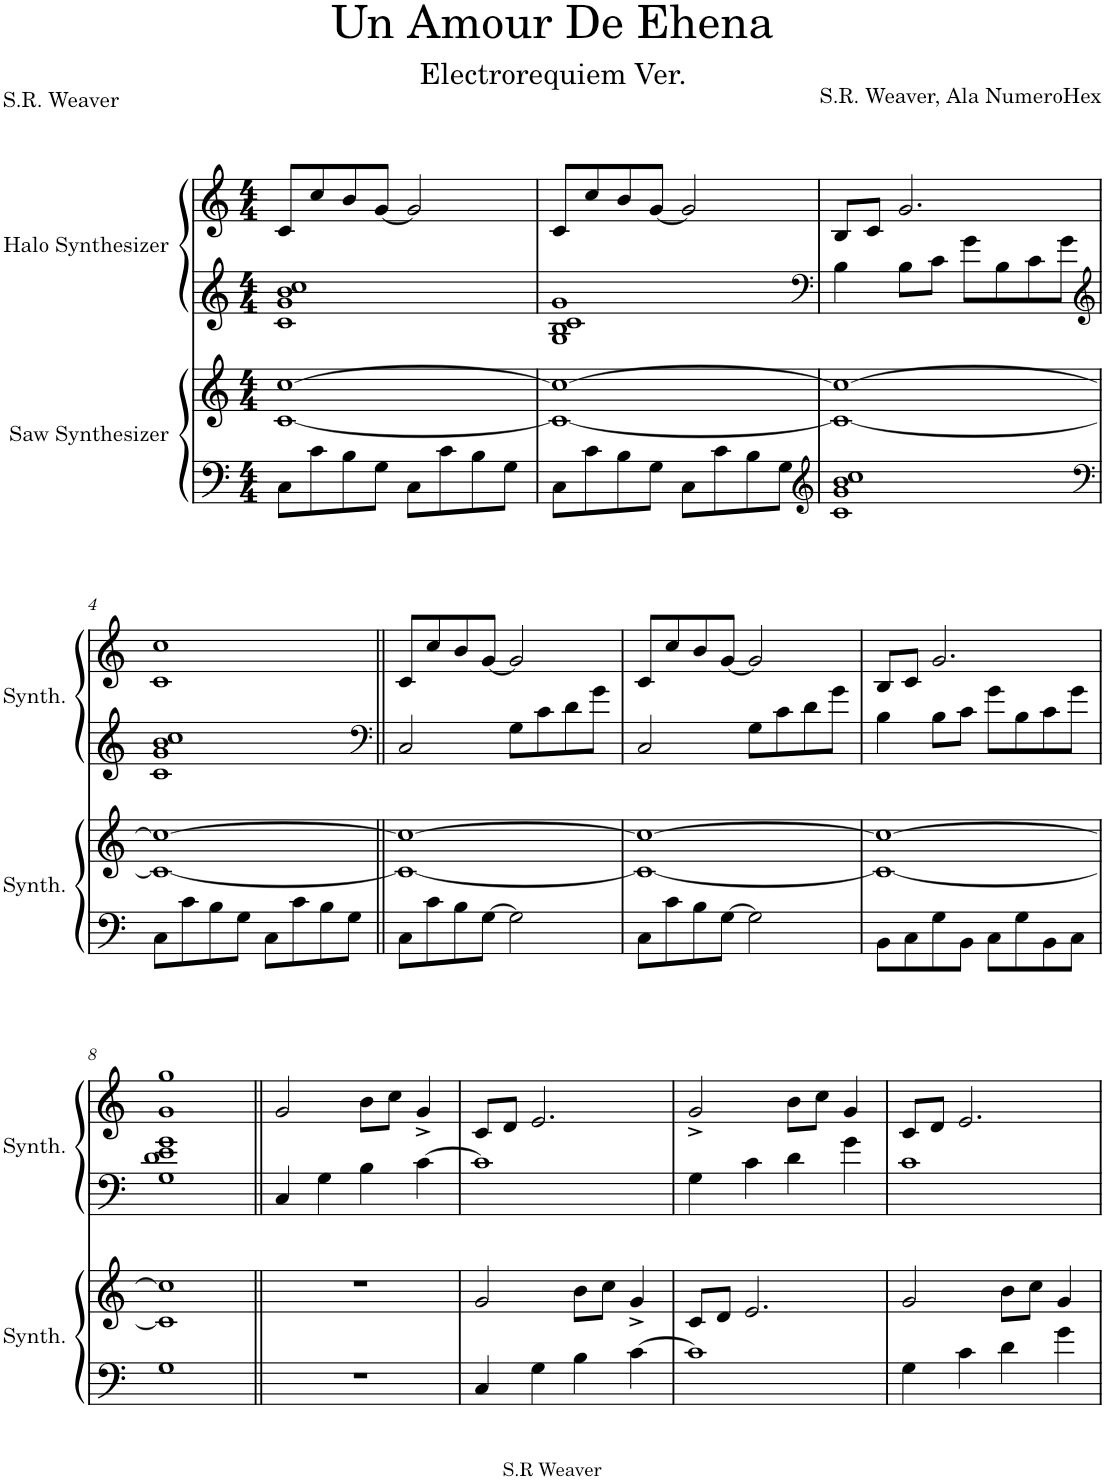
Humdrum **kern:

**kern	**kern	**kern	**kern
*part2	*part2	*part1	*part1
*staff4	*staff3	*staff2	*staff1
*I"Saw Synthesizer	*	*I"Halo Synthesizer	*
*I'Synth.	*	*I'Synth.	*
*clefF4	*clefG2	*clefG2	*clefG2
*k[]	*k[]	*k[]	*k[]
*M4/4	*M4/4	*M4/4	*M4/4
=1	=1	=1	=1
8C\L	[1c [1cc	1c 1g 1b 1cc	8c/L
8c\	.	.	8cc/
8B\	.	.	8b/
8G\J	.	.	[8g/J
8C\L	.	.	2g/]
8c\	.	.	.
8B\	.	.	.
8G\J	.	.	.
=2	=2	=2	=2
8C\L	1c_ 1cc_	1G 1B 1c 1g	8c/L
8c\	.	.	8cc/
8B\	.	.	8b/
8G\J	.	.	[8g/J
8C\L	.	.	2g/]
8c\	.	.	.
8B\	.	.	.
8G\J	.	.	.
=3	=3	=3	=3
*clefG2	*	*clefF4	*
1c 1g 1b 1cc	1c_ 1cc_	4B\	8B/L
.	.	.	8c/J
.	.	8B\L	2.g/
.	.	8c\J	.
.	.	8g\L	.
.	.	8B\	.
.	.	8c\	.
.	.	8g\J	.
!!LO:LB:g=z
=4	=4	=4	=4
*clefF4	*	*clefG2	*
8C\L	1c_ 1cc_	1c 1g 1b 1cc	1c 1cc
8c\	.	.	.
8B\	.	.	.
8G\J	.	.	.
8C\L	.	.	.
8c\	.	.	.
8B\	.	.	.
8G\J	.	.	.
=5||	=5||	=5||	=5||
*	*	*clefF4	*
8C\L	1c_ 1cc_	2C/	8c/L
8c\	.	.	8cc/
8B\	.	.	8b/
[8G\J	.	.	[8g/J
2G\]	.	8G\L	2g/]
.	.	8c\	.
.	.	8d\	.
.	.	8g\J	.
=6	=6	=6	=6
8C\L	1c_ 1cc_	2C/	8c/L
8c\	.	.	8cc/
8B\	.	.	8b/
[8G\J	.	.	[8g/J
2G\]	.	8G\L	2g/]
.	.	8c\	.
.	.	8d\	.
.	.	8g\J	.
=7	=7	=7	=7
8BB\L	1c_ 1cc_	4B\	8B/L
8C\	.	.	8c/J
8G\	.	8B\L	2.g/
8BB\J	.	8c\J	.
8C\L	.	8g\L	.
8G\	.	8B\	.
8BB\	.	8c\	.
8C\J	.	8g\J	.
!!LO:LB:g=z
=8	=8	=8	=8
1G	1c] 1cc]	1G 1d 1e 1g	1g 1gg
=9||	=9||	=9||	=9||
1r	1r	4C/	2g/
.	.	4G\	.
.	.	4B\	8b\L
.	.	.	8cc\J
.	.	[4c\	4g^/
=10	=10	=10	=10
4C/	2g/	1c]	8c/L
.	.	.	8d/J
4G\	.	.	2.e/
4B\	8b\L	.	.
.	8cc\J	.	.
[4c\	4g^/	.	.
=11	=11	=11	=11
1c]	8c/L	4G\	2g^/
.	8d/J	.	.
.	2.e/	4c\	.
.	.	4d\	8b\L
.	.	.	8cc\J
.	.	4g\	4g/
=12	=12	=12	=12
4G\	2g/	1c	8c/L
.	.	.	8d/J
4c\	.	.	2.e/
4d\	8b\L	.	.
.	8cc\J	.	.
4g\	4g/	.	.
=	=	=	=
*-	*-	*-	*-
